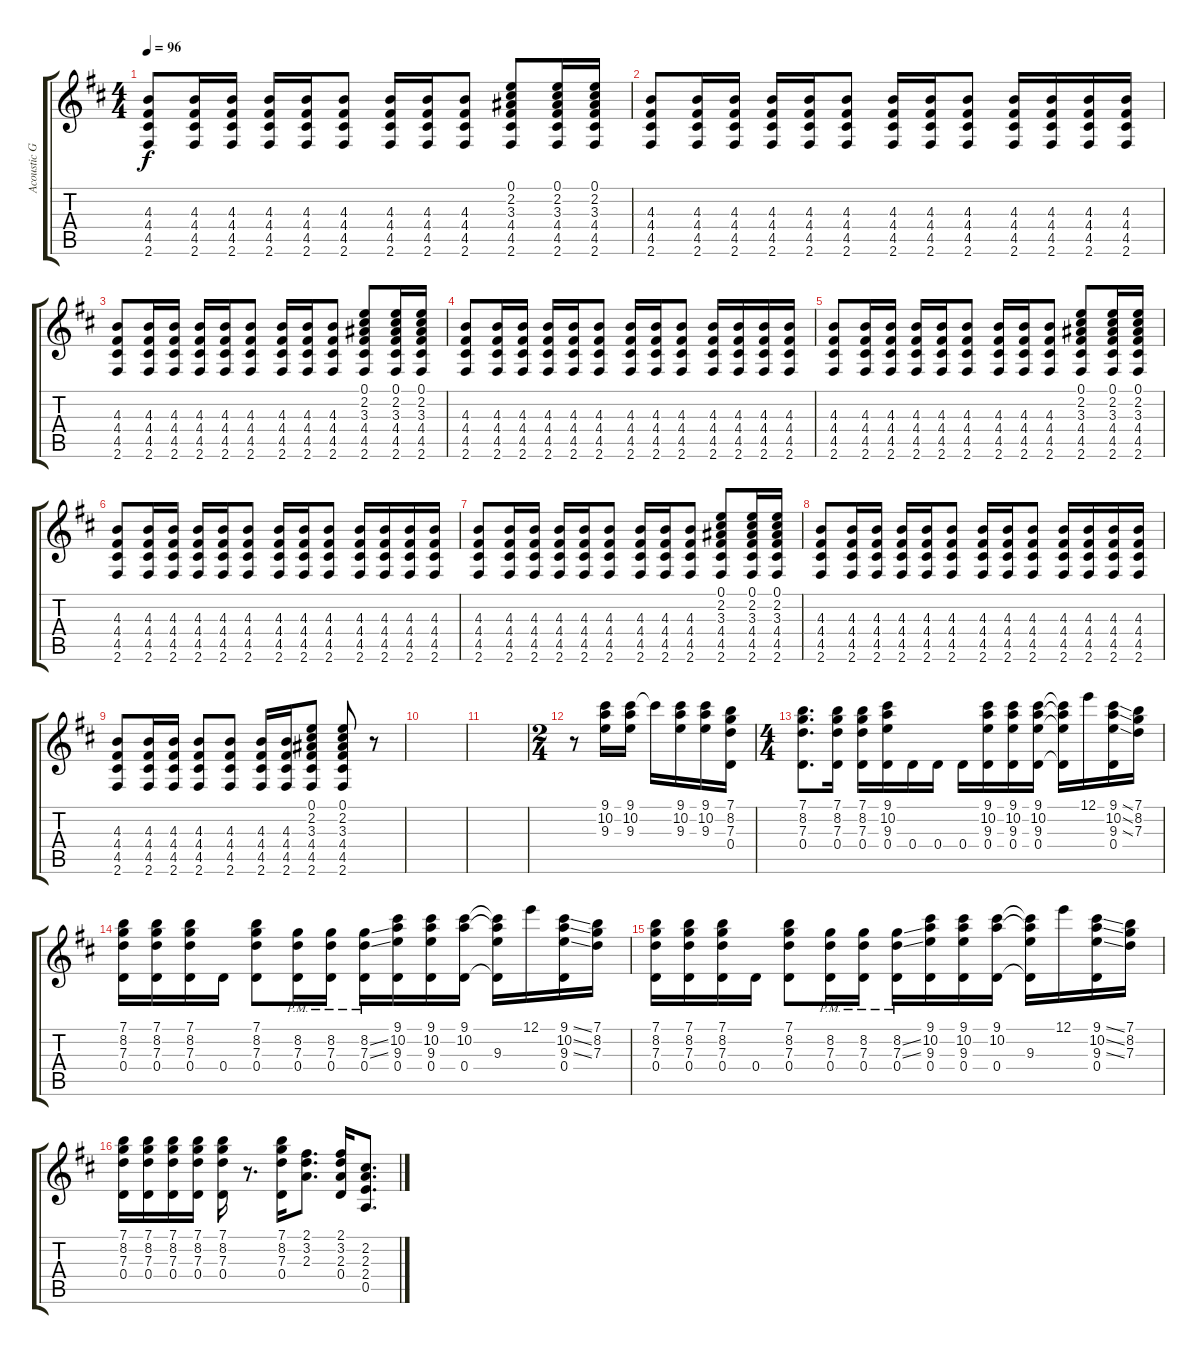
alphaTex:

\track ("Acoustic Gtr 1" "Acoustic G") {instrument acousticguitarsteel}
\staff {score tabs}
\tuning (E4 B3 G3 D3 A2 E2) {hide}
\ts (4 4)
\tempo 96
\clef g2
\ks d
(4.3 4.4 4.5 2.6).8{dy f} (4.3 4.4 4.5 2.6).16 (4.3 4.4 4.5 2.6).16 (4.3 4.4 4.5 2.6).16 (4.3 4.4 4.5 2.6).16 (4.3 4.4 4.5 2.6).8 (4.3 4.4 4.5 2.6).16 (4.3 4.4 4.5 2.6).16 (4.3 4.4 4.5 2.6).8 (0.1 2.2 3.3 4.4 4.5 2.6).8 (0.1 2.2 3.3 4.4 4.5 2.6).16 (0.1 2.2 3.3 4.4 4.5 2.6).16 |
(4.3 4.4 4.5 2.6).8 (4.3 4.4 4.5 2.6).16 (4.3 4.4 4.5 2.6).16 (4.3 4.4 4.5 2.6).16 (4.3 4.4 4.5 2.6).16 (4.3 4.4 4.5 2.6).8 (4.3 4.4 4.5 2.6).16 (4.3 4.4 4.5 2.6).16 (4.3 4.4 4.5 2.6).8 (4.3 4.4 4.5 2.6).16 (4.3 4.4 4.5 2.6).16 (4.3 4.4 4.5 2.6).16 (4.3 4.4 4.5 2.6).16 |
(4.3 4.4 4.5 2.6).8 (4.3 4.4 4.5 2.6).16 (4.3 4.4 4.5 2.6).16 (4.3 4.4 4.5 2.6).16 (4.3 4.4 4.5 2.6).16 (4.3 4.4 4.5 2.6).8 (4.3 4.4 4.5 2.6).16 (4.3 4.4 4.5 2.6).16 (4.3 4.4 4.5 2.6).8 (0.1 2.2 3.3 4.4 4.5 2.6).8 (0.1 2.2 3.3 4.4 4.5 2.6).16 (0.1 2.2 3.3 4.4 4.5 2.6).16 |
(4.3 4.4 4.5 2.6).8 (4.3 4.4 4.5 2.6).16 (4.3 4.4 4.5 2.6).16 (4.3 4.4 4.5 2.6).16 (4.3 4.4 4.5 2.6).16 (4.3 4.4 4.5 2.6).8 (4.3 4.4 4.5 2.6).16 (4.3 4.4 4.5 2.6).16 (4.3 4.4 4.5 2.6).8 (4.3 4.4 4.5 2.6).16 (4.3 4.4 4.5 2.6).16 (4.3 4.4 4.5 2.6).16 (4.3 4.4 4.5 2.6).16 |
(4.3 4.4 4.5 2.6).8 (4.3 4.4 4.5 2.6).16 (4.3 4.4 4.5 2.6).16 (4.3 4.4 4.5 2.6).16 (4.3 4.4 4.5 2.6).16 (4.3 4.4 4.5 2.6).8 (4.3 4.4 4.5 2.6).16 (4.3 4.4 4.5 2.6).16 (4.3 4.4 4.5 2.6).8 (0.1 2.2 3.3 4.4 4.5 2.6).8 (0.1 2.2 3.3 4.4 4.5 2.6).16 (0.1 2.2 3.3 4.4 4.5 2.6).16 |
(4.3 4.4 4.5 2.6).8 (4.3 4.4 4.5 2.6).16 (4.3 4.4 4.5 2.6).16 (4.3 4.4 4.5 2.6).16 (4.3 4.4 4.5 2.6).16 (4.3 4.4 4.5 2.6).8 (4.3 4.4 4.5 2.6).16 (4.3 4.4 4.5 2.6).16 (4.3 4.4 4.5 2.6).8 (4.3 4.4 4.5 2.6).16 (4.3 4.4 4.5 2.6).16 (4.3 4.4 4.5 2.6).16 (4.3 4.4 4.5 2.6).16 |
(4.3 4.4 4.5 2.6).8 (4.3 4.4 4.5 2.6).16 (4.3 4.4 4.5 2.6).16 (4.3 4.4 4.5 2.6).16 (4.3 4.4 4.5 2.6).16 (4.3 4.4 4.5 2.6).8 (4.3 4.4 4.5 2.6).16 (4.3 4.4 4.5 2.6).16 (4.3 4.4 4.5 2.6).8 (0.1 2.2 3.3 4.4 4.5 2.6).8 (0.1 2.2 3.3 4.4 4.5 2.6).16 (0.1 2.2 3.3 4.4 4.5 2.6).16 |
(4.3 4.4 4.5 2.6).8 (4.3 4.4 4.5 2.6).16 (4.3 4.4 4.5 2.6).16 (4.3 4.4 4.5 2.6).16 (4.3 4.4 4.5 2.6).16 (4.3 4.4 4.5 2.6).8 (4.3 4.4 4.5 2.6).16 (4.3 4.4 4.5 2.6).16 (4.3 4.4 4.5 2.6).8 (4.3 4.4 4.5 2.6).16 (4.3 4.4 4.5 2.6).16 (4.3 4.4 4.5 2.6).16 (4.3 4.4 4.5 2.6).16 |
(4.3 4.4 4.5 2.6).8 (4.3 4.4 4.5 2.6).16 (4.3 4.4 4.5 2.6).16 (4.3 4.4 4.5 2.6).8 (4.3 4.4 4.5 2.6).8 (4.3 4.4 4.5 2.6).16 (4.3 4.4 4.5 2.6).16 (0.1 2.2 3.3 4.4 4.5 2.6).8 (0.1 2.2 3.3 4.4 4.5 2.6).8 r.8 |
|
|
\ts (2 4)
r.8 (9.1 10.2 9.3).16 (9.1 10.2 9.3).16 9.1{t}.16 (9.1 10.2 9.3).16 (9.1 10.2 9.3).16 (7.1 8.2 7.3 0.4).16 |
\ts (4 4)
(7.1 8.2 7.3 0.4).8{d} (7.1 8.2 7.3 0.4).16 (7.1 8.2 7.3 0.4).16 (9.1 10.2 9.3 0.4).16 0.4.16 0.4.16 0.4.16 (9.1 10.2 9.3 0.4).16 (9.1 10.2 9.3 0.4).16 (9.1 10.2 9.3 0.4).16 (9.1{t} 10.2{t} 9.3{t} 0.4{t}).16 12.1.16 (9.1{ss} 10.2{ss} 9.3{ss} 0.4).16 (7.1 8.2 7.3).16 |
(7.1 8.2 7.3 0.4).16 (7.1 8.2 7.3 0.4).16 (7.1 8.2 7.3 0.4).16 0.4.16 (7.1 8.2 7.3 0.4).8 (8.2{pm} 7.3{pm} 0.4{pm}).16 (8.2{pm} 7.3{pm} 0.4{pm}).16 (8.2{ss} 7.3{ss} 0.4{pm}).16 (9.1 10.2 9.3 0.4).16 (9.1 10.2 9.3 0.4).16 (9.1 10.2 0.4).16 (9.1{t} 10.2{t} 9.3 0.4{t}).16 12.1.16 (9.1{ss} 10.2{ss} 9.3{ss} 0.4).16 (7.1 8.2 7.3).16 |
(7.1 8.2 7.3 0.4).16 (7.1 8.2 7.3 0.4).16 (7.1 8.2 7.3 0.4).16 0.4.16 (7.1 8.2 7.3 0.4).8 (8.2{pm} 7.3{pm} 0.4{pm}).16 (8.2{pm} 7.3{pm} 0.4{pm}).16 (8.2{ss} 7.3{ss} 0.4{pm}).16 (9.1 10.2 9.3 0.4).16 (9.1 10.2 9.3 0.4).16 (9.1 10.2 0.4).16 (9.1{t} 10.2{t} 9.3 0.4{t}).16 12.1.16 (9.1{ss} 10.2{ss} 9.3{ss} 0.4).16 (7.1 8.2 7.3).16 |
(7.1 8.2 7.3 0.4).16 (7.1 8.2 7.3 0.4).16 (7.1 8.2 7.3 0.4).16 (7.1 8.2 7.3 0.4).16 (7.1 8.2 7.3 0.4).16 r.8{d} (7.1 8.2 7.3 0.4).16 (2.1 3.2 2.3).8{d} (2.1 3.2 2.3 0.4).16 (2.2 2.3 2.4 0.5).8{d}
